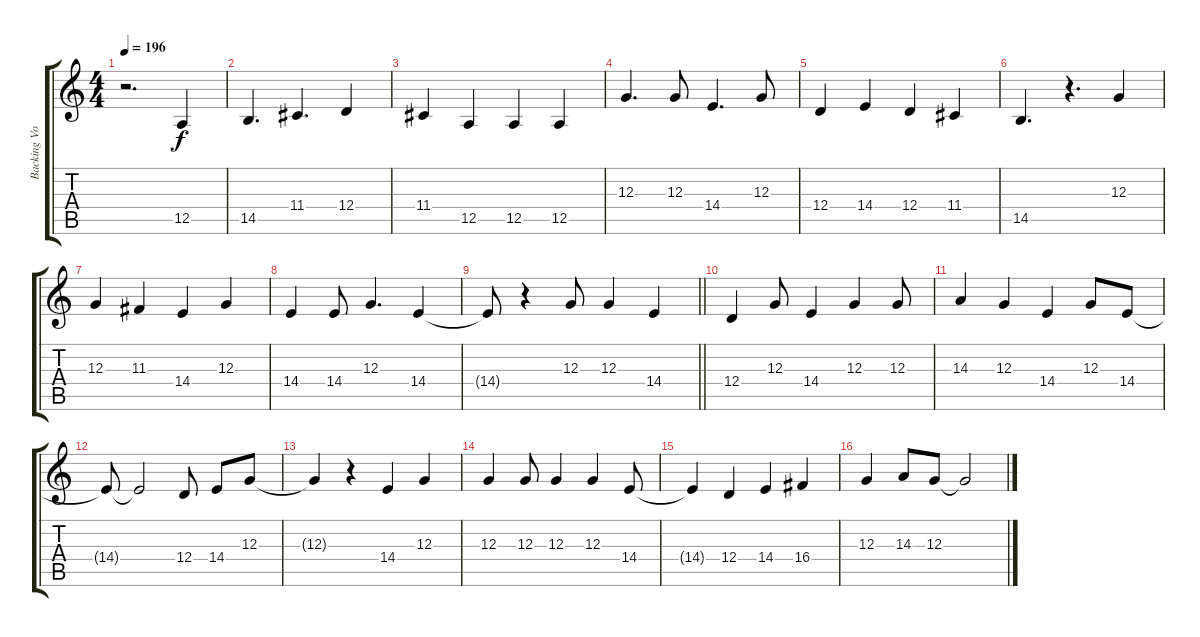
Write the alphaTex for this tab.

\track ("Backing Vocal" "Backing Vo") {instrument clarinet}
\staff {score tabs}
\tuning (E4 B3 G3 D3 A2 E2) {hide}
\ts (4 4)
\tempo 196
\clef g2
\ks c
r.2{d dy f} 12.5.4 |
14.5.4{d} 11.4.4{d} 12.4.4 |
11.4.4 12.5.4 12.5.4 12.5.4 |
12.3.4{d} 12.3.8 14.4.4{d} 12.3.8 |
12.4.4 14.4.4 12.4.4 11.4.4 |
14.5.4{d} r.4{d} 12.3.4 |
12.3.4 11.3.4 14.4.4 12.3.4 |
14.4.4 14.4.8 12.3.4{d} 14.4.4 |
\barLineRight lightlight
14.4{t}.8 r.4 12.3.8 12.3.4 14.4.4 |
12.4.4 12.3.8 14.4.4 12.3.4 12.3.8 |
14.3.4 12.3.4 14.4.4 12.3.8 14.4.8 |
14.4{t}.8 14.4{t}.2 12.4.8 14.4.8 12.3.8 |
12.3{t}.4 r.4 14.4.4 12.3.4 |
12.3.4 12.3.8 12.3.4 12.3.4 14.4.8 |
14.4{t}.4 12.4.4 14.4.4 16.4.4 |
12.3.4 14.3.8 12.3.8 12.3{t}.2
